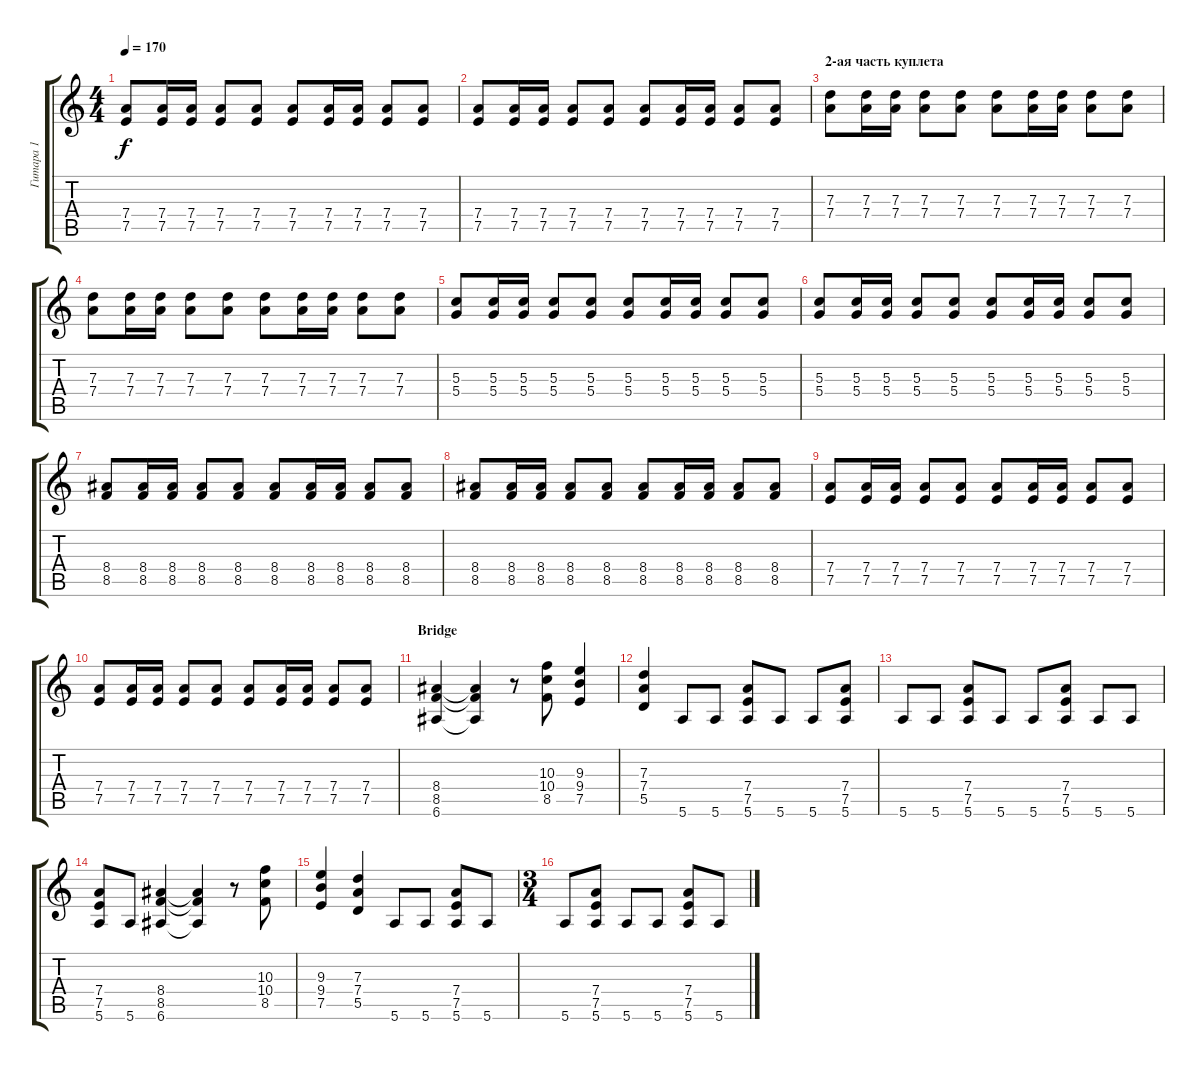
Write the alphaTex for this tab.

\track ("Гитара 1" "Гитара 1") {instrument distortionguitar}
\staff {score tabs}
\tuning (E4 B3 G3 D3 A2 E2) {hide}
\ts (4 4)
\tempo 170
\clef g2
\ks c
(7.4 7.5).8{dy f} (7.4 7.5).16 (7.4 7.5).16 (7.4 7.5).8 (7.4 7.5).8 (7.4 7.5).8 (7.4 7.5).16 (7.4 7.5).16 (7.4 7.5).8 (7.4 7.5).8 |
(7.4 7.5).8 (7.4 7.5).16 (7.4 7.5).16 (7.4 7.5).8 (7.4 7.5).8 (7.4 7.5).8 (7.4 7.5).16 (7.4 7.5).16 (7.4 7.5).8 (7.4 7.5).8 |
\section ("" "2-ая часть куплета")
(7.3 7.4).8 (7.3 7.4).16 (7.3 7.4).16 (7.3 7.4).8 (7.3 7.4).8 (7.3 7.4).8 (7.3 7.4).16 (7.3 7.4).16 (7.3 7.4).8 (7.3 7.4).8 |
(7.3 7.4).8 (7.3 7.4).16 (7.3 7.4).16 (7.3 7.4).8 (7.3 7.4).8 (7.3 7.4).8 (7.3 7.4).16 (7.3 7.4).16 (7.3 7.4).8 (7.3 7.4).8 |
(5.3 5.4).8 (5.3 5.4).16 (5.3 5.4).16 (5.3 5.4).8 (5.3 5.4).8 (5.3 5.4).8 (5.3 5.4).16 (5.3 5.4).16 (5.3 5.4).8 (5.3 5.4).8 |
(5.3 5.4).8 (5.3 5.4).16 (5.3 5.4).16 (5.3 5.4).8 (5.3 5.4).8 (5.3 5.4).8 (5.3 5.4).16 (5.3 5.4).16 (5.3 5.4).8 (5.3 5.4).8 |
(8.4 8.5).8 (8.4 8.5).16 (8.4 8.5).16 (8.4 8.5).8 (8.4 8.5).8 (8.4 8.5).8 (8.4 8.5).16 (8.4 8.5).16 (8.4 8.5).8 (8.4 8.5).8 |
(8.4 8.5).8 (8.4 8.5).16 (8.4 8.5).16 (8.4 8.5).8 (8.4 8.5).8 (8.4 8.5).8 (8.4 8.5).16 (8.4 8.5).16 (8.4 8.5).8 (8.4 8.5).8 |
(7.4 7.5).8 (7.4 7.5).16 (7.4 7.5).16 (7.4 7.5).8 (7.4 7.5).8 (7.4 7.5).8 (7.4 7.5).16 (7.4 7.5).16 (7.4 7.5).8 (7.4 7.5).8 |
(7.4 7.5).8 (7.4 7.5).16 (7.4 7.5).16 (7.4 7.5).8 (7.4 7.5).8 (7.4 7.5).8 (7.4 7.5).16 (7.4 7.5).16 (7.4 7.5).8 (7.4 7.5).8 |
\section ("" "Bridge")
(8.4 8.5 6.6).4 (8.4{t} 8.5{t} 6.6{t}).4 r.8 (10.3 10.4 8.5).8 (9.3 9.4 7.5).4 |
(7.3 7.4 5.5).4 5.6.8 5.6.8 (7.4 7.5 5.6).8 5.6.8 5.6.8 (7.4 7.5 5.6).8 |
5.6.8 5.6.8 (7.4 7.5 5.6).8 5.6.8 5.6.8 (7.4 7.5 5.6).8 5.6.8 5.6.8 |
(7.4 7.5 5.6).8 5.6.8 (8.4 8.5 6.6).4 (8.4{t} 8.5{t} 6.6{t}).4 r.8 (10.3 10.4 8.5).8 |
(9.3 9.4 7.5).4 (7.3 7.4 5.5).4 5.6.8 5.6.8 (7.4 7.5 5.6).8 5.6.8 |
\ts (3 4)
5.6.8 (7.4 7.5 5.6).8 5.6.8 5.6.8 (7.4 7.5 5.6).8 5.6.8
